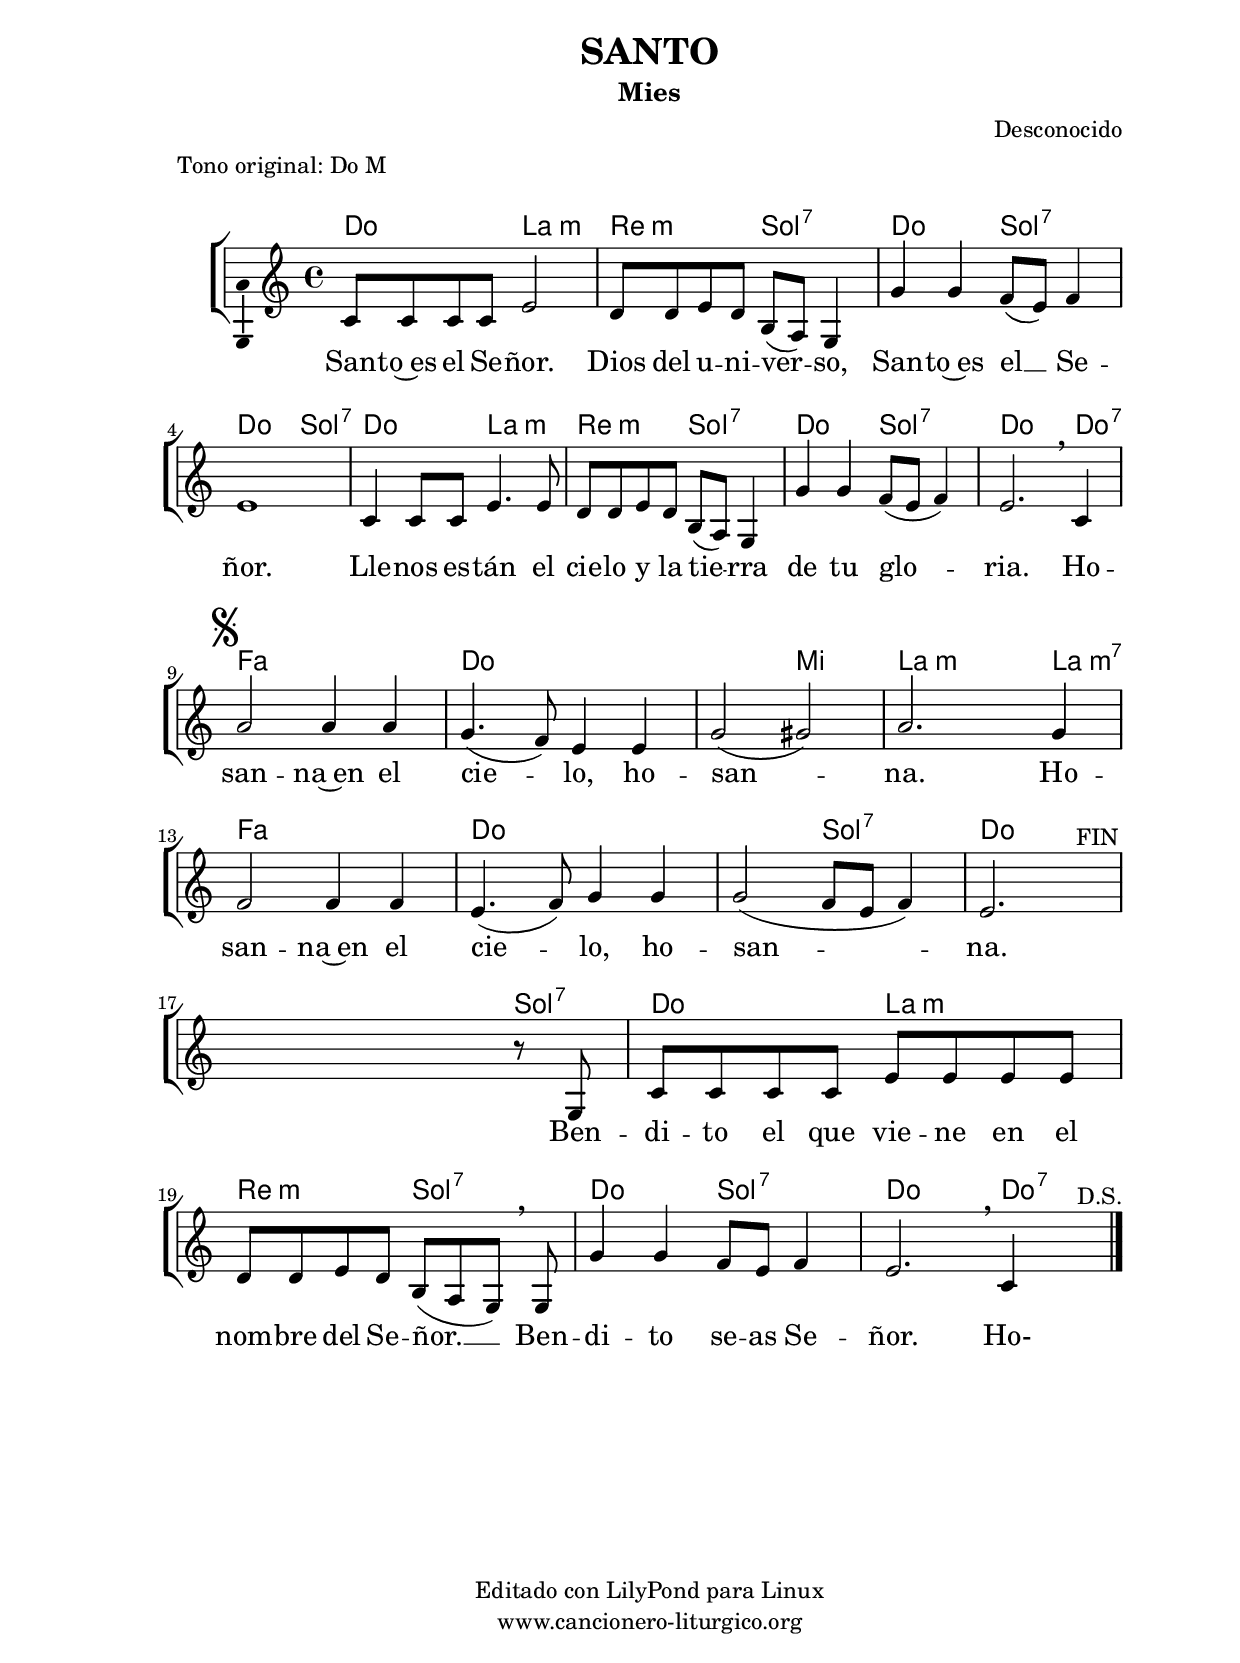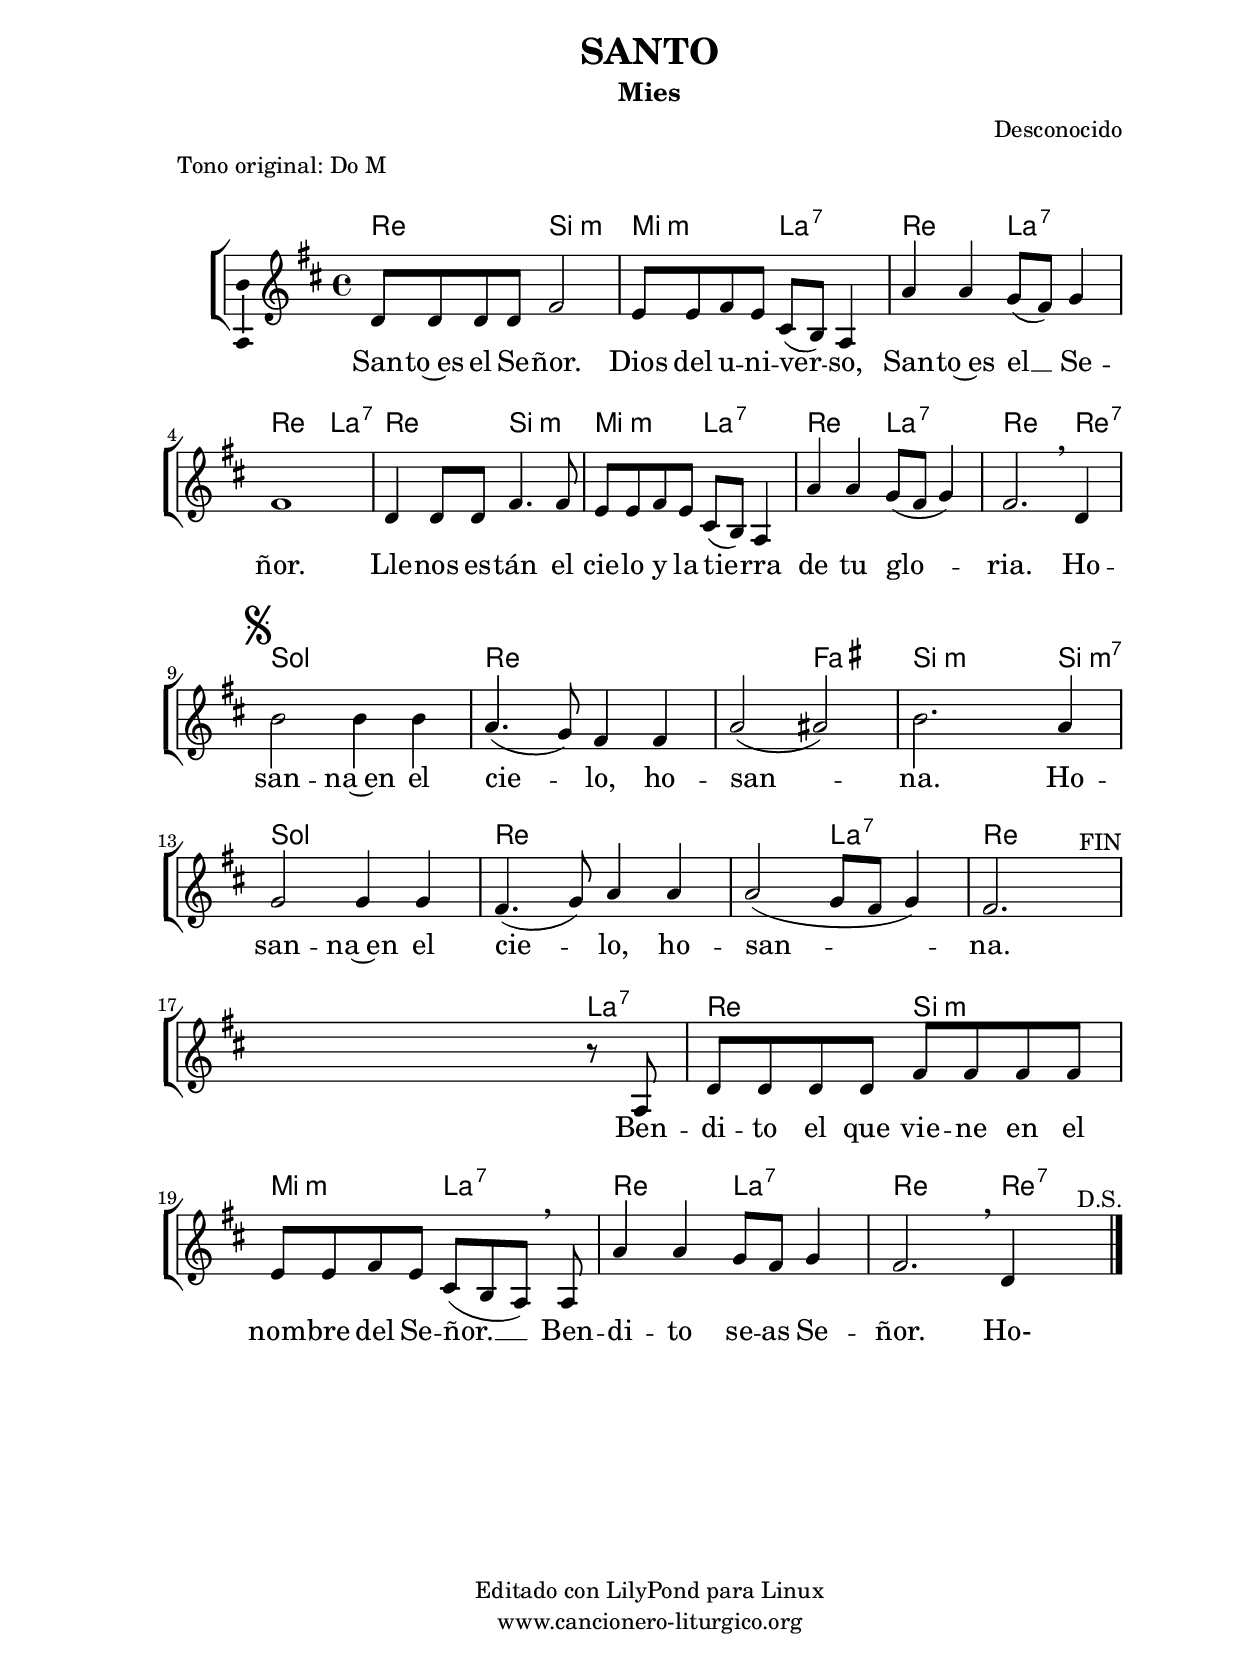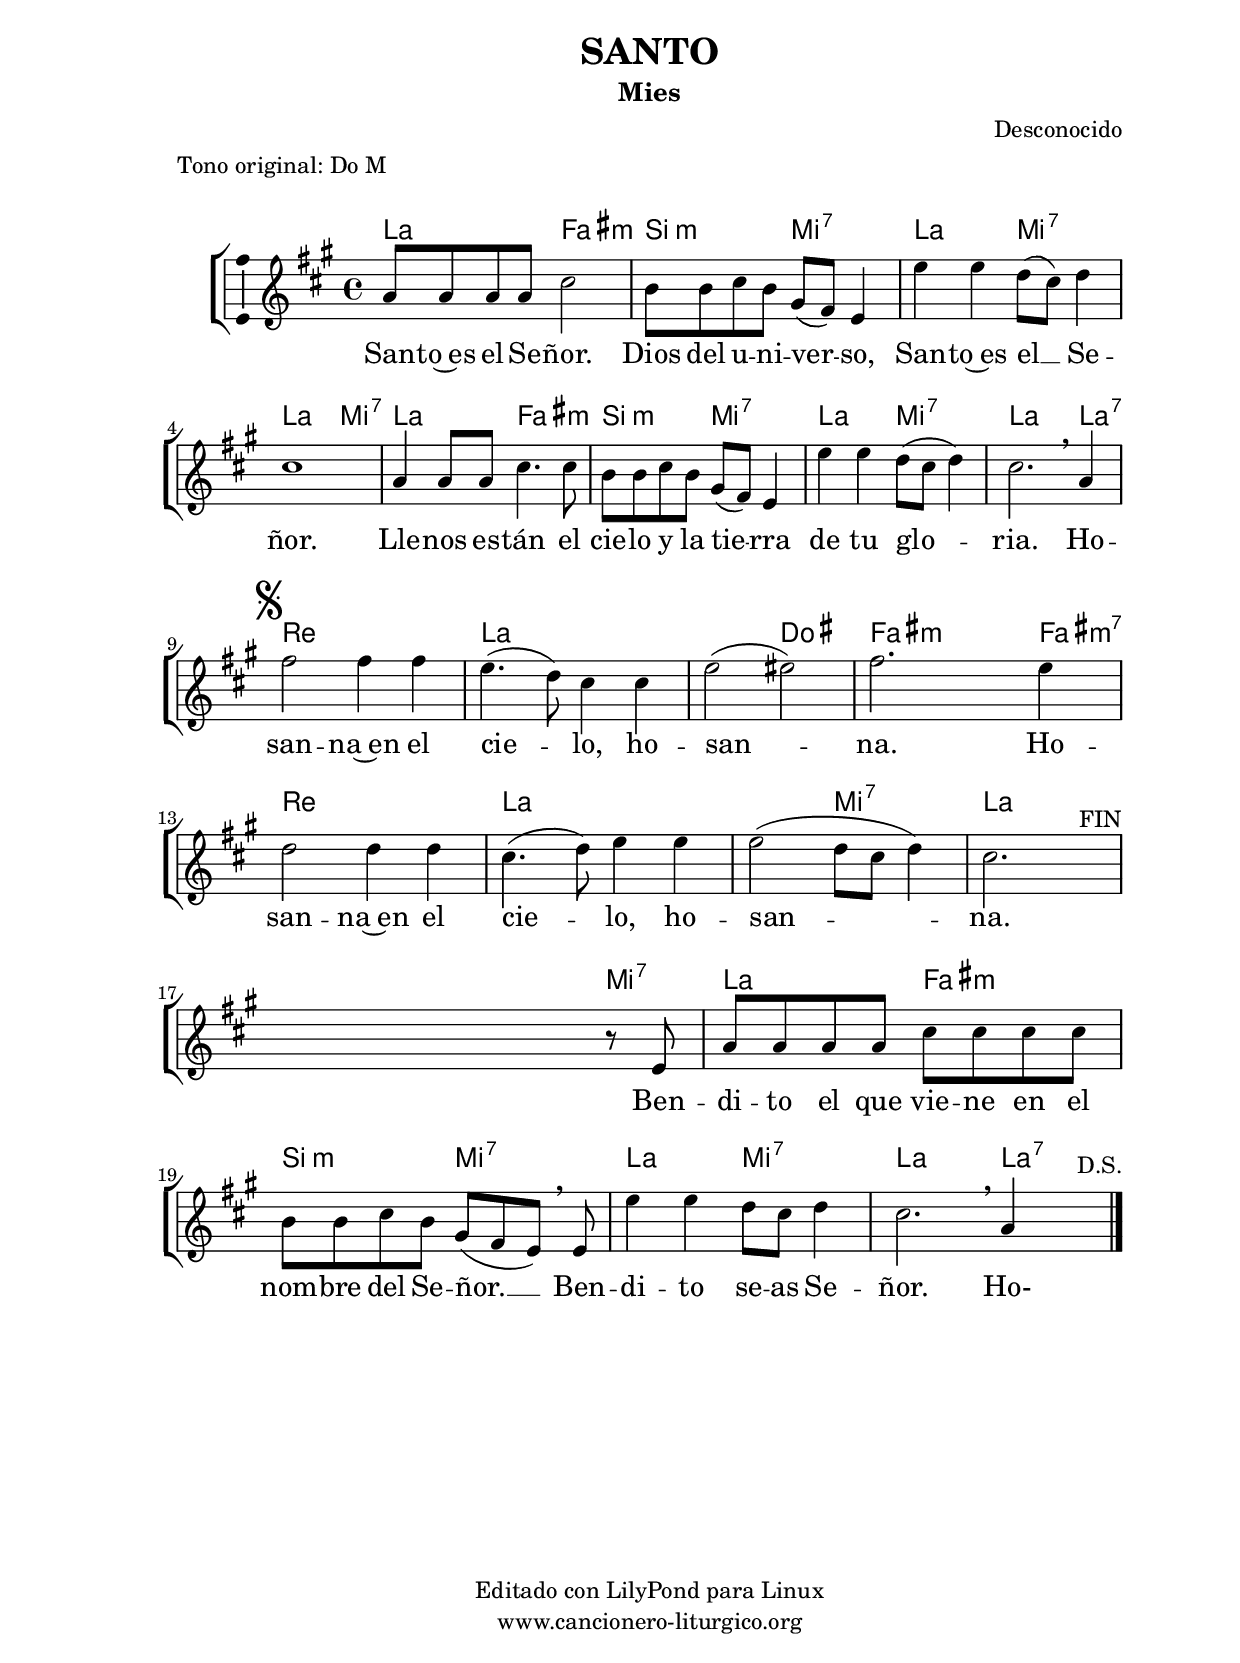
%
%para convertir .midi en .wav:
%timidity filename.midi -Ow -o finename.wav
%
%
%Para convertir de .wav a .mp3:
%lame -h -m j filename.wav
%
%
%para escuchar el midi:
%timidity nombrefichero.midi
%


%versión de lilypond para la que se ha escrito esta partitura:
\version "2.16.0"

	%Tamaño papel
	#(set-default-paper-size "a4")
	%Tamaño partitura
	#(set-global-staff-size 20)
	%No responde al pulsar sobre una nota
	#(ly:set-option 'point-and-click #f)

%parámetros del encabezamiento:
\header {
	title = "SANTO"
	subtitle = "Mies"
	composer = "Desconocido"
	poet = ""
	meter = "Tono original: Do M"
	arranger = ""
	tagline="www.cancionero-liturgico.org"
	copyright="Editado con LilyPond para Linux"
	}

%parámetros asociados al papel:
\paper  {
	oddHeaderMarkup = \markup {\fill-line { \on-the-fly #not-first-page \fromproperty #'header:title \on-the-fly #not-first-page \fromproperty #'header:composer }}
	evenHeaderMarkup = \markup {\fill-line { \fromproperty #'header:composer \fromproperty #'header:title }}
	#(set-paper-size "a4")
	print-page-number = ##f
	first-page-number = 1
	print-first-page-number = ##f
%	head-separation = 3.0 \cm
	top-margin = 2.0 \cm
	bottom-margin = 0.5\cm
%%%	bottom-margin = 0.25\cm
	left-margin = 3.0 \cm
	line-width = 16.0 \cm 
	indent = 8\mm
	interscoreline = 2.\mm
	between-system-space = 15\mm
%	para que las partituras no llenen la hoja:
	ragged-bottom = ##t
%	idem para la última hoja:
	ragged-last-bottom = ##f
%	para que las partituras llenen el ancho del papel:
	ragged-last = ##f
	after-title-space = 2.5 \cm
%page-count=1
system-count=6

	%Flexible Vertical Spacing
	markup-markup-spacing =
	#'((basic-distance . 15) (minimum-distance . 10) (padding . 3))
	markup-system-spacing =
	#'((basic-distance . 15) (minimum-distance . 15) (padding . 3))
	system-system-spacing =
	#'((basic-distance . 15) (minimum-distance . 15) (padding . 3))
	score-system-spacing =
	#'((basic-distance . 10) (minimum-distance . 10) (padding . 5))
%	top-system-spacing = % header
%	#'((basic-distance . 8) (minimum-distance . 0) (padding . 0))
%	top-markup-spacing =
%	#'((basic-distance . 20) (minimum-distance . 20) (padding . 0))
	last-bottom-spacing = % footer
	#'((basic-distance . 10) (minimum-distance . 10) (padding . 0))
	score-markup-spacing =
	#'((basic-distance . 10) (minimum-distance . 10) (padding . 0))

	}


%parámetros que afectan a toda la partitura:
global =  {
	%clave de sol (G):
	\clef G
	%armadura:
%	\transpose a c'
	\key c \major
	\tempo 4=123
	\set Score.tempoHideNote = ##t
	}


acordesintro = {
	\italianChords
	\chordmode {
%	\transpose a c'
{


}
}
}



melodiaintro = 
%	\transpose a c'
{

\relative c''{
\time 4/4


}

%\bar "|."
}


acordes = {
	\italianChords
	\chordmode {
%	\transpose a c'
{

c2 a:m d:m g:7 c g:7 c2. g4:7
c2 a:m d:m g:7 c g:7 c2. c4:7
f2 f c c c e a:m a4:m a:m7
f2 f c c c g:7 c2. s4
s2. g4:7

c2 a:m d:m g:7 c g:7 c2. c4:7

}
}
}

melodia = 
%	\transpose a c'
{
\relative c'{

\time 4/4

c8 c c c e2
d8 d e d b (a) g4
g'4 g f8 (e) f4
e1

c4 c8 c e4. e8
d8 d e d b (a) g4
g'4 g f8 (e f4)
e2. \breathe c4

\break
\mark \markup { \musicglyph #"scripts.segno" }

a'2 a4 a
g4. (f8) e4 e
g2 (gis)
a2. g4
f2 f4 f
e4. (f8) g4 g
g2 (f8 e f4)
e2.^"               FIN" s4

\break

s2 s4 r8  g,8

c8 c c c e e e e
d8 d e d b (a g) \breathe g
g'4 g f8 e f4
e2. \breathe c4^"            D.S."

\bar "|."
}
}


texto = \lyricmode {

San -- to~es el Se -- ñor.
Dios del u -- ni -- ver -- so,
San -- to~es el __ Se -- ñor.
Lle -- nos es -- tán el cie -- lo y la tie -- rra
de tu glo -- ria.

Ho -- san -- na~en el cie -- lo, ho -- san -- na.
Ho -- san -- na~en el cie -- lo, ho -- san -- na.

Ben -- di -- to el que vie -- ne
en el nom -- bre del Se -- ñor. __
Ben -- di -- to se -- as Se -- ñor.

Ho-

}


acordesintroStaff = \context ChordNames = acordesintroStaff <<
	\set chordChanges = ##t
	\acordesintro
	>>

acordesStaff = \context ChordNames = acordesStaff <<
	\set chordChanges = ##t
	\acordes
	>>


vozintroStaff = \context Voice = vozintroStaff
<<
	\override Staff.StaffSymbol #'staff-space = #(magstep -0.35)
	\set Staff.midiInstrument = #"english horn"
	\set Staff.midiMinimumVolume = #0.7
	\set Staff.midiMaximumVolume = #0.9
	\global
	\melodiaintro
	>>

vozStaff = \context Voice = vozStaff
\with {\consists "Ambitus_engraver"}
<<
%	\set Staff.instrumentName = ""
%	\set Staff.shortInstrumentName = ""
%	\set Staff.midiInstrument = #"clarinet"
%	\set Staff.midiInstrument = #"cello"
	\set Staff.midiInstrument = #"flute"
%	\set Staff.midiInstrument = #"electric guitar (jazz)"
%	\set Staff.midiInstrument = #"english horn"
%	\set Staff.midiInstrument = #"violin"
%	\set Staff.midiInstrument = #"glockenspiel"
	\set Staff.midiMinimumVolume = #0.7
	\set Staff.midiMaximumVolume = #0.9
	\global
	\melodia
	>>

textoStaff = \context Lyrics = textoStaff <<
	\lyricsto vozStaff \texto
	>>


\book {
%	\score {
%		\context ChoirStaff {
%			\override StaffGroup.SystemStartBracket #'collapse-height = #1
%			\override Score.SystemStartBar #'collapse-height = #1
%			<<
%			\acordesintroStaff
%			\vozintroStaff
%			>>
%			}
%		\layout {
%	    		\context {
%				\Lyrics
%				\override LyricText #'font-size = #2
%				}
%	   		 \context {
%				\Score
%				\override StaffSymbol #'staff-space = #(magstep +3)
%				}
%			}
%		}
	\score {
		\context ChoirStaff {
			\override StaffGroup.SystemStartBracket #'collapse-height = #1
			\override Score.SystemStartBar #'collapse-height = #1
			<<
			\acordesStaff
			\vozStaff
			\textoStaff
			>>
			}
		\layout {
	    		\context {
				\Lyrics
				\override LyricText #'font-size = #2
				}
	   		 \context {
				\Score
				\override StaffSymbol #'staff-space = #(magstep +3)
				}
			}
		}
	\score {
		\unfoldRepeats
		\context ChoirStaff {
%			<<
%			\acordesintroStaff
%			\vozintroStaff
%			>>
			<<
			\acordesStaff
			\vozStaff
			>>
			}
		\midi {
	  		\context {
	  			\Score
				tempoWholesPerMinute = #(ly:make-moment 70 4)
				}
			}
		}
	}



#(define output-suffix "C")
\book {
%	\score {
%		\context ChoirStaff {
%			\override StaffGroup.SystemStartBracket #'collapse-height = #1
%			\override Score.SystemStartBar #'collapse-height = #1
%\transpose c d
%			<<
%			\acordesintroStaff
%			\vozintroStaff
%			>>
%			}
%		\layout {
%	    		\context {
%				\Lyrics
%				\override LyricText #'font-size = #2
%				}
%	   		 \context {
%				\Score
%				\override StaffSymbol #'staff-space = #(magstep +3)
%				}
%			}
%		}
	\score {
		\context ChoirStaff {
			\override StaffGroup.SystemStartBracket #'collapse-height = #1
			\override Score.SystemStartBar #'collapse-height = #1
\transpose c d
			<<
			\acordesStaff
			\vozStaff
			\textoStaff
			>>
			}
		\layout {
	    		\context {
				\Lyrics
				\override LyricText #'font-size = #2
				}
	   		 \context {
				\Score
				\override StaffSymbol #'staff-space = #(magstep +3)
				}
			}
		}
	}

#(define output-suffix "S")
\book {
%	\score {
%		\context ChoirStaff {
%			\override StaffGroup.SystemStartBracket #'collapse-height = #1
%			\override Score.SystemStartBar #'collapse-height = #1
%\transpose c a
%			<<
%			\acordesintroStaff
%			\vozintroStaff
%			>>
%			}
%		\layout {
%	    		\context {
%				\Lyrics
%				\override LyricText #'font-size = #2
%				}
%	   		 \context {
%				\Score
%				\override StaffSymbol #'staff-space = #(magstep +3)
%				}
%			}
%		}
	\score {
		\context ChoirStaff {
			\override StaffGroup.SystemStartBracket #'collapse-height = #1
			\override Score.SystemStartBar #'collapse-height = #1
\transpose c a
			<<
			\acordesStaff
			\vozStaff
			\textoStaff
			>>
			}
		\layout {
	    		\context {
				\Lyrics
				\override LyricText #'font-size = #2
				}
	   		 \context {
				\Score
				\override StaffSymbol #'staff-space = #(magstep +3)
				}
			}
		}
	}


